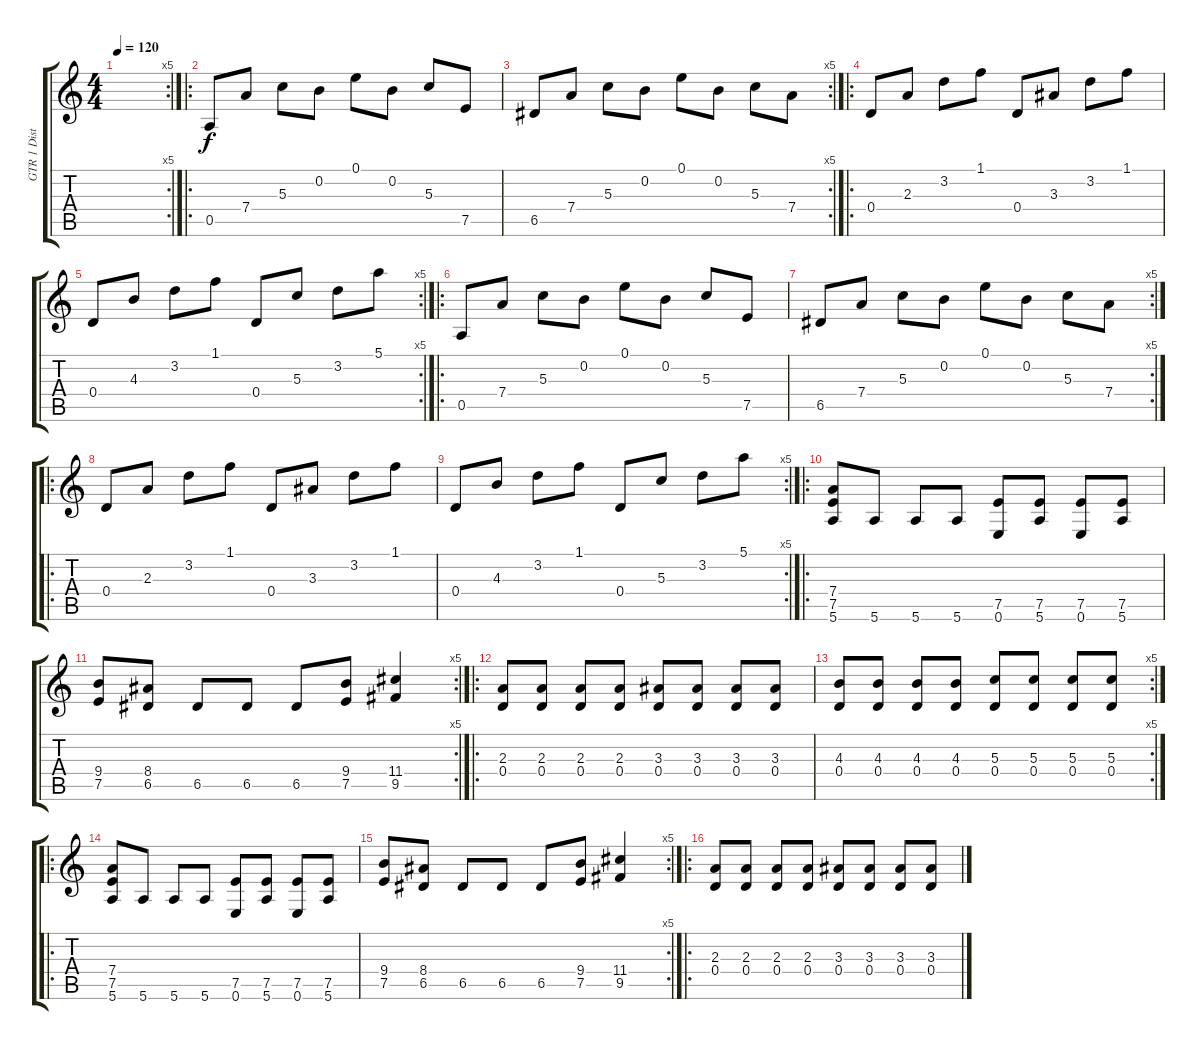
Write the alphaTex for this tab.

\track ("GTR 1 Dist." "GTR 1 Dist") {instrument distortionguitar}
\staff {score tabs}
\tuning (E4 B3 G3 D3 A2 E2) {hide}
\rc 5
\ts (4 4)
\tempo 120
\clef g2
\ks c
|
\ro
0.5.8 7.4.8 5.3.8 0.2.8 0.1.8 0.2.8 5.3.8 7.5.8 |
\rc 5
6.5.8 7.4.8 5.3.8 0.2.8 0.1.8 0.2.8 5.3.8 7.4.8 |
\ro
0.4.8 2.3.8 3.2.8 1.1.8 0.4.8 3.3.8 3.2.8 1.1.8 |
\rc 5
0.4.8 4.3.8 3.2.8 1.1.8 0.4.8 5.3.8 3.2.8 5.1.8 |
\ro
0.5.8 7.4.8 5.3.8 0.2.8 0.1.8 0.2.8 5.3.8 7.5.8 |
\rc 5
6.5.8 7.4.8 5.3.8 0.2.8 0.1.8 0.2.8 5.3.8 7.4.8 |
\ro
0.4.8 2.3.8 3.2.8 1.1.8 0.4.8 3.3.8 3.2.8 1.1.8 |
\rc 5
0.4.8 4.3.8 3.2.8 1.1.8 0.4.8 5.3.8 3.2.8 5.1.8 |
\ro
(7.4 7.5 5.6).8 5.6.8 5.6.8 5.6.8 (7.5 0.6).8 (7.5 5.6).8 (7.5 0.6).8 (7.5 5.6).8 |
\rc 5
(9.4 7.5).8 (8.4 6.5).8 6.5.8 6.5.8 6.5.8 (9.4 7.5).8 (11.4 9.5).4 |
\ro
(2.3 0.4).8 (2.3 0.4).8 (2.3 0.4).8 (2.3 0.4).8 (3.3 0.4).8 (3.3 0.4).8 (3.3 0.4).8 (3.3 0.4).8 |
\rc 5
(4.3 0.4).8 (4.3 0.4).8 (4.3 0.4).8 (4.3 0.4).8 (5.3 0.4).8 (5.3 0.4).8 (5.3 0.4).8 (5.3 0.4).8 |
\ro
(7.4 7.5 5.6).8 5.6.8 5.6.8 5.6.8 (7.5 0.6).8 (7.5 5.6).8 (7.5 0.6).8 (7.5 5.6).8 |
\rc 5
(9.4 7.5).8 (8.4 6.5).8 6.5.8 6.5.8 6.5.8 (9.4 7.5).8 (11.4 9.5).4 |
\ro
(2.3 0.4).8 (2.3 0.4).8 (2.3 0.4).8 (2.3 0.4).8 (3.3 0.4).8 (3.3 0.4).8 (3.3 0.4).8 (3.3 0.4).8
